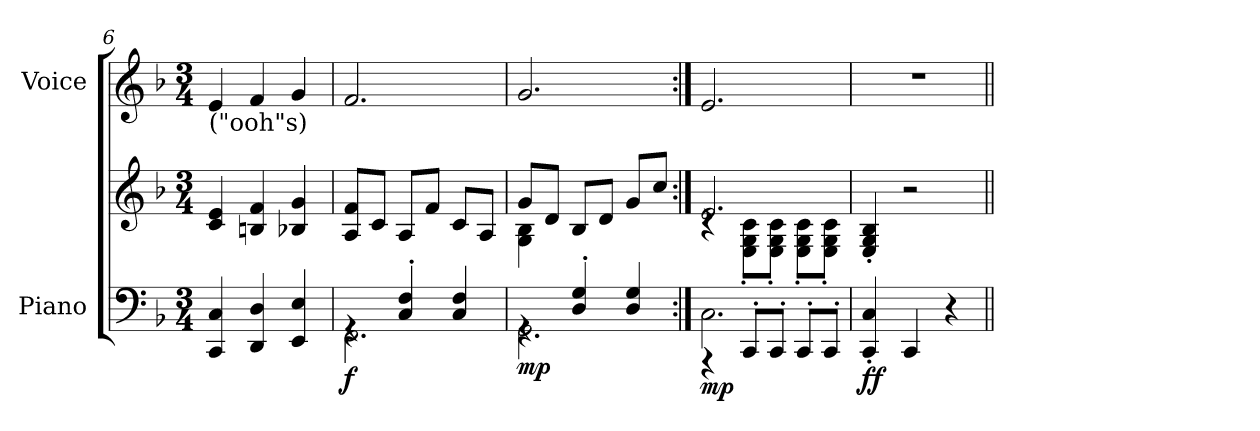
**kern	**kern	**dynam	**kern
*part2	*part2	*part2	*part1
*staff3	*staff2	*staff2/3	*staff1
*I"Piano	*	*	*I"Voice
*I'Pno	*	*	*
!!LO:LB:g=z
*clefF4	*clefG2	*	*clefG2
*k[b-]	*k[b-]	*	*k[b-]
*M3/4	*M3/4	*	*M3/4
=6	=6	=6	=6
!	!	!	!LO:TX:b:t=("ooh"s)
4CC/ 4C/	4c/ 4e/	.	4e/
4DD/ 4D/	4Bn/ 4f/	.	4f/
4EE/ 4E/	4B-X/ 4g/	.	4g/
=7	=7	=7	=7
*^	*	*	*
!	!	!	!LO:DY:b=2	!
4rGG	2.FF\	8A/ 8f/L	f	2.f/
.	.	8c/J	.	.
4C/' 4F/'	.	8A/L	.	.
.	.	8f/J	.	.
4C/ 4F/	.	8c/L	.	.
.	.	8A/J	.	.
=8	=8	=8	=8	=8
*	*	*^	*	*
!	!	!	!	!LO:DY:b=2	!
4rGG	2.GG\	8g/L	4G\ 4B-\	mp	2.g/
.	.	8d/J	.	.	.
4D/' 4G/'	.	8B-/L	2ryy	.	.
.	.	8d/J	.	.	.
4D/ 4G/	.	8g/L	.	.	.
.	.	8cc/J	.	.	.
=9:|!	=9:|!	=9:|!	=9:|!	=9:|!	=9:|!
!	!	!	!	!LO:DY:b=2	!
4rAAA	2.C\	2.e/	4rc	mp	2.e/
8CC'/L	.	.	8E\' 8G\' 8c\'L	.	.
8CC'/J	.	.	8E\' 8G\' 8c\'J	.	.
8CC'/L	.	.	8E\' 8G\' 8c\'L	.	.
8CC'/J	.	.	8E\' 8G\' 8c\'J	.	.
*v	*v	*	*	*	*
=10	=10	=10	=10	=10
!	!	!	!LO:DY:b=2	!
*	*v	*v	*	*
4CC/' 4C/'	4E/' 4G/' 4B-/'	ff	2.r
4CC/	2r	.	.
4r	.	.	.
=||	=||	=||	=||
*-	*-	*-	*-
